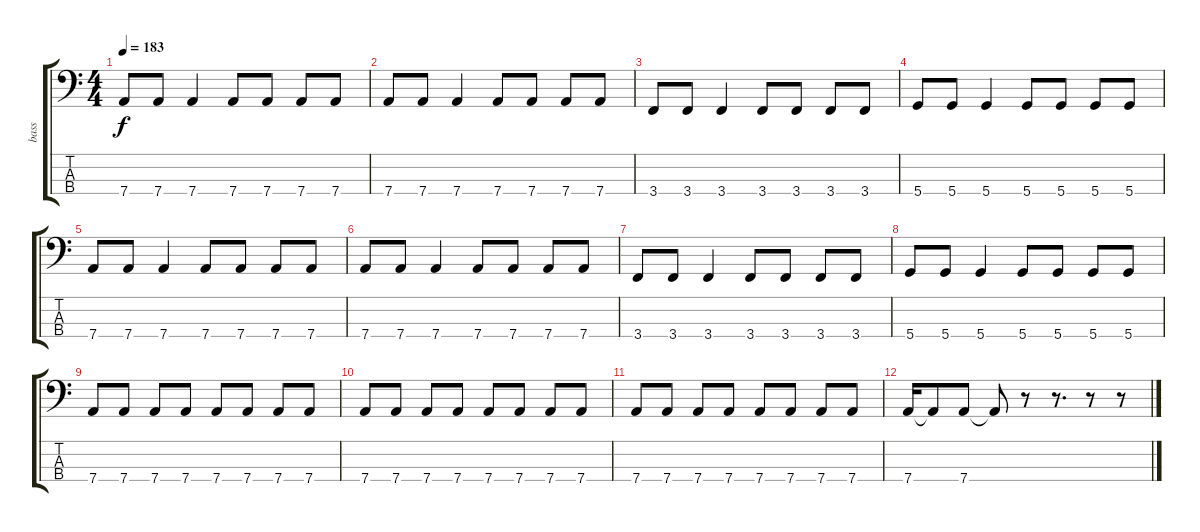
\track ("bass" "bass") {instrument electricbasspick}
\staff {score tabs}
\tuning (G2 D2 A1 D1) {hide}
\ts (4 4)
\tempo 183
\clef f4
\ks c
7.4.8{dy f} 7.4.8 7.4.4 7.4.8 7.4.8 7.4.8 7.4.8 |
7.4.8 7.4.8 7.4.4 7.4.8 7.4.8 7.4.8 7.4.8 |
3.4.8 3.4.8 3.4.4 3.4.8 3.4.8 3.4.8 3.4.8 |
5.4.8 5.4.8 5.4.4 5.4.8 5.4.8 5.4.8 5.4.8 |
7.4.8 7.4.8 7.4.4 7.4.8 7.4.8 7.4.8 7.4.8 |
7.4.8 7.4.8 7.4.4 7.4.8 7.4.8 7.4.8 7.4.8 |
3.4.8 3.4.8 3.4.4 3.4.8 3.4.8 3.4.8 3.4.8 |
5.4.8 5.4.8 5.4.4 5.4.8 5.4.8 5.4.8 5.4.8 |
7.4.8 7.4.8 7.4.8 7.4.8 7.4.8 7.4.8 7.4.8 7.4.8 |
7.4.8 7.4.8 7.4.8 7.4.8 7.4.8 7.4.8 7.4.8 7.4.8 |
7.4.8 7.4.8 7.4.8 7.4.8 7.4.8 7.4.8 7.4.8 7.4.8 |
7.4.16 7.4{t}.8 7.4.8 7.4{t}.8 r.8 r.8{d} r.8 r.8
